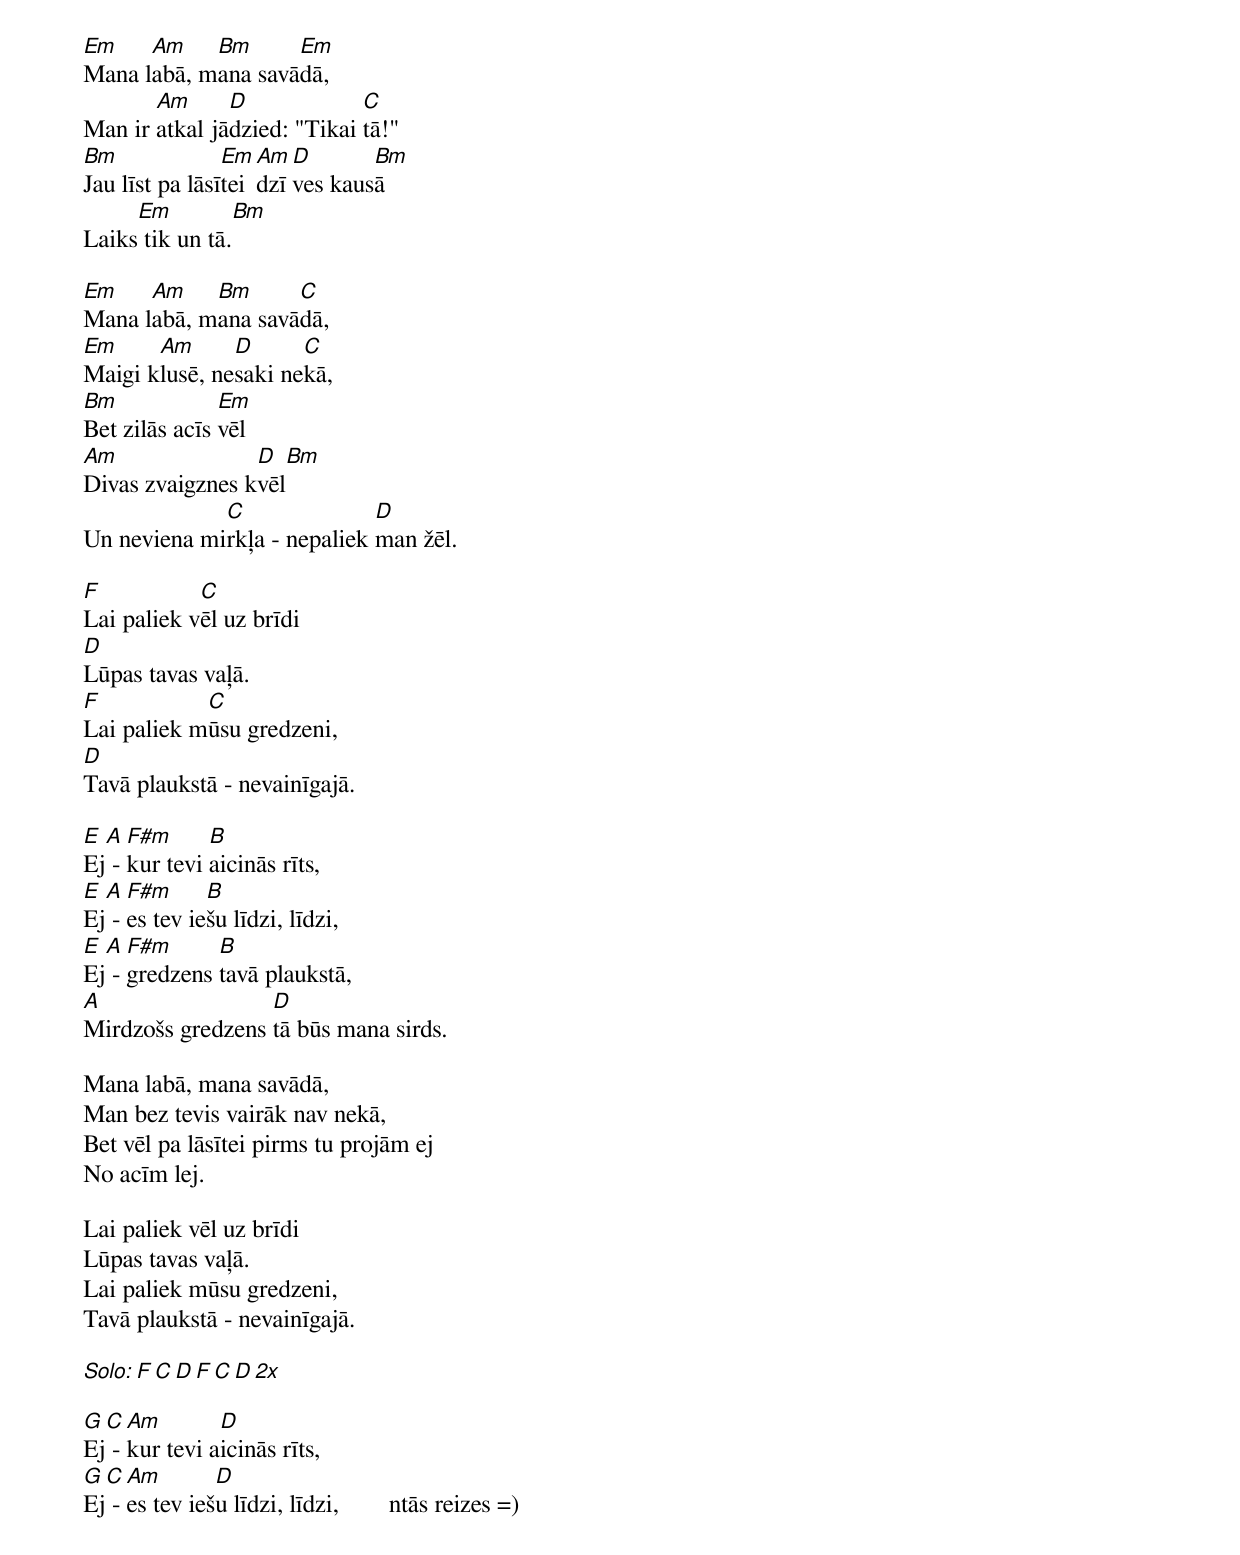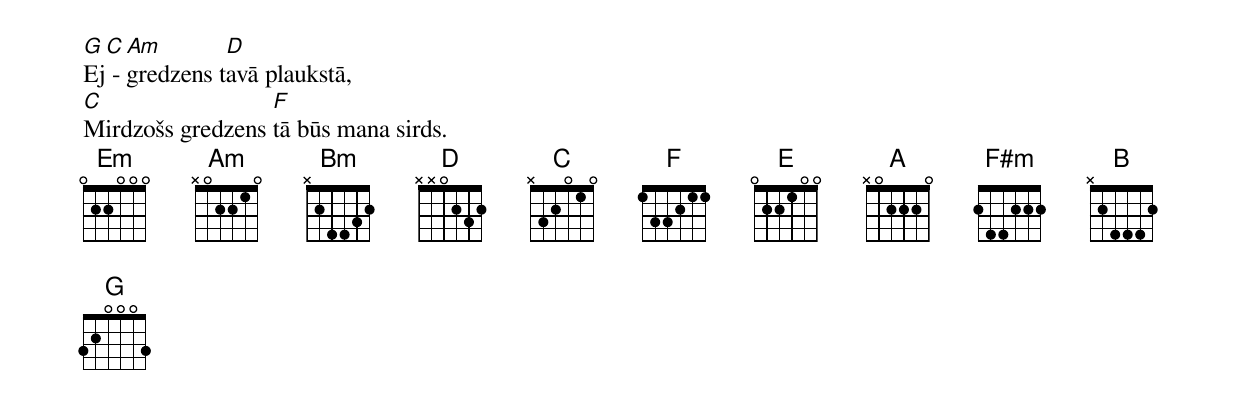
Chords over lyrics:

Em    Am    Bm      Em
Mana labā, mana savādā,
       Am      D             C
Man ir atkal jādzied: "Tikai tā!"
Bm              Em  Am D       Bm
Jau līst pa lāsītei dzīves kausā
     Em          Bm
Laiks tik un tā.

Em    Am    Bm      C
Mana labā, mana savādā,
Em     Am      D      C
Maigi klusē, nesaki nekā,
Bm             Em
Bet zilās acīs vēl
Am               D  Bm
Divas zvaigznes kvēl
             C               D
Un neviena mirkļa - nepaliek man žēl.

F           C
Lai paliek vēl uz brīdi
D
Lūpas tavas vaļā.
F           C
Lai paliek mūsu gredzeni,
D
Tavā plaukstā - nevainīgajā.

E A  F#m      B
Ej - kur tevi aicinās rīts,
E A  F#m      B
Ej - es tev iešu līdzi, līdzi,
E A  F#m      B
Ej - gredzens tavā plaukstā,
A                 D
Mirdzošs gredzens tā būs mana sirds.

Mana labā, mana savādā,
Man bez tevis vairāk nav nekā,
Bet vēl pa lāsītei pirms tu projām ej
No acīm lej.

Lai paliek vēl uz brīdi
Lūpas tavas vaļā.
Lai paliek mūsu gredzeni,
Tavā plaukstā - nevainīgajā.

Solo: F C D  F C D 2x

G C  Am        D
Ej - kur tevi aicinās rīts,
G C  Am        D
Ej - es tev iešu līdzi, līdzi,        ntās reizes =)
G C  Am        D
Ej - gredzens tavā plaukstā,
C                 F
Mirdzošs gredzens tā būs mana sirds.
